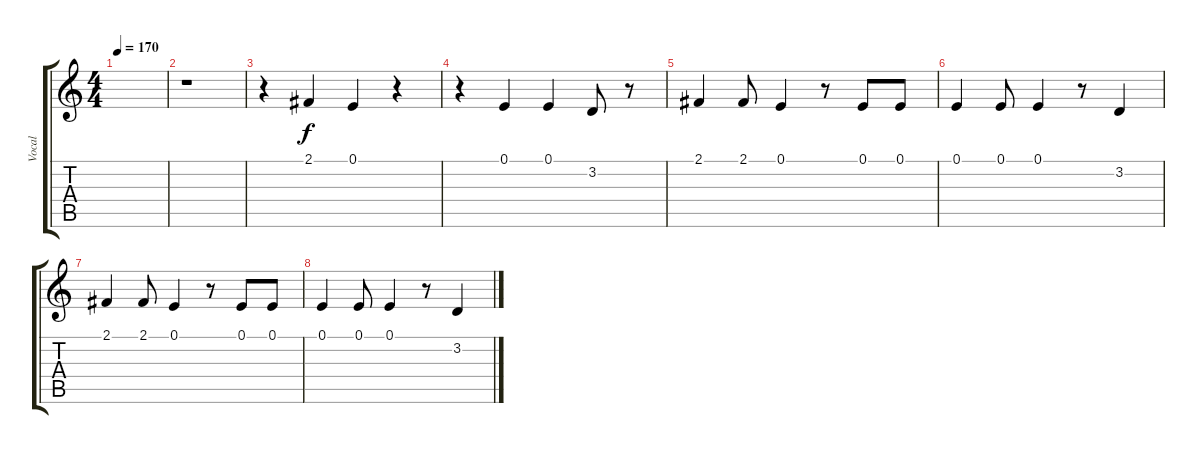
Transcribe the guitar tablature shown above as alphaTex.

\track ("Vocal" "Vocal") {instrument lead6voice}
\staff {score tabs}
\tuning (E4 B3 G3 D3 A2 E2) {hide}
\ts (4 4)
\tempo 170
\clef g2
\ks c
|
r.1 |
r.4 2.1.4 0.1.4 r.4 |
r.4 0.1.4 0.1.4 3.2.8 r.8 |
2.1.4 2.1.8 0.1.4 r.8 0.1.8 0.1.8 |
0.1.4 0.1.8 0.1.4 r.8 3.2.4 |
2.1.4 2.1.8 0.1.4 r.8 0.1.8 0.1.8 |
0.1.4 0.1.8 0.1.4 r.8 3.2.4
